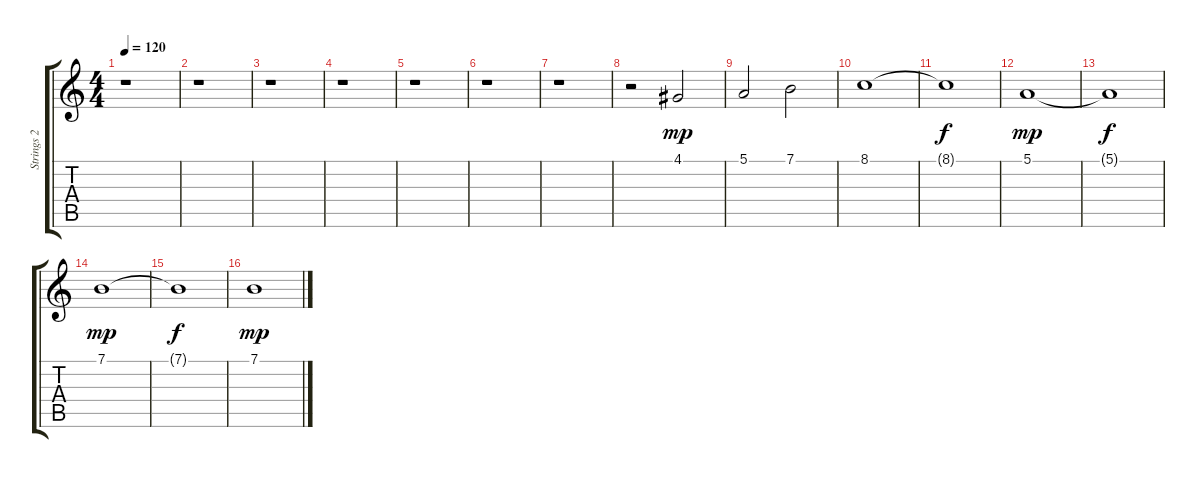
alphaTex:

\track ("Strings 2" "Strings 2") {instrument stringensemble2}
\staff {score tabs}
\tuning (E4 B3 G3 D3 A2 E2) {hide}
\ts (4 4)
\tempo 120
\clef g2
\ks c
r.1{dy mp} |
r.1 |
r.1 |
r.1 |
r.1 |
r.1 |
r.1 |
r.2 4.1.2 |
5.1.2 7.1.2 |
8.1.1 |
8.1{t}.1{dy f} |
5.1.1{dy mp} |
5.1{t}.1{dy f} |
7.1.1{dy mp} |
7.1{t}.1{dy f} |
7.1.1{dy mp}
